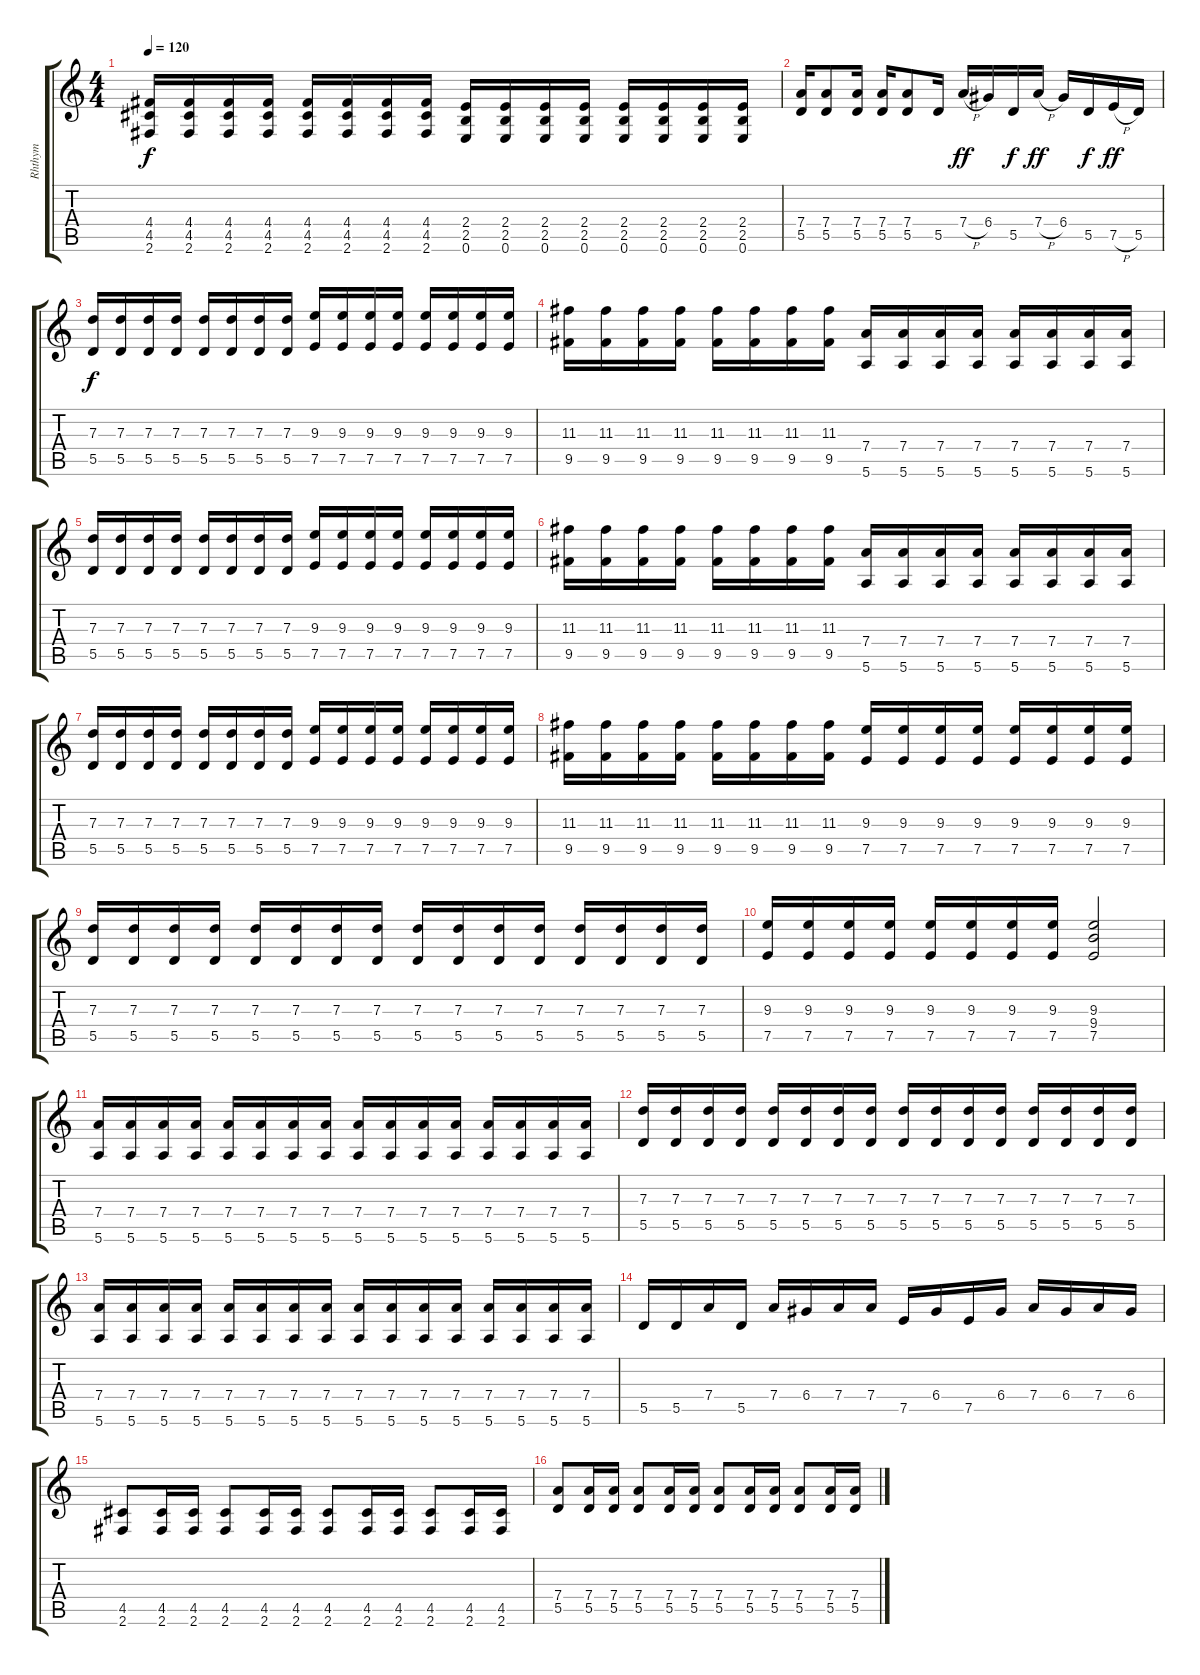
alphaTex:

\track ("Rhthym" "Rhthym") {instrument distortionguitar}
\staff {score tabs}
\tuning (E4 B3 G3 D3 A2 E2) {hide}
\ts (4 4)
\tempo 120
\clef g2
\ks c
(4.4 4.5 2.6).16{dy f} (4.4 4.5 2.6).16 (4.4 4.5 2.6).16 (4.4 4.5 2.6).16 (4.4 4.5 2.6).16 (4.4 4.5 2.6).16 (4.4 4.5 2.6).16 (4.4 4.5 2.6).16 (2.4 2.5 0.6).16 (2.4 2.5 0.6).16 (2.4 2.5 0.6).16 (2.4 2.5 0.6).16 (2.4 2.5 0.6).16 (2.4 2.5 0.6).16 (2.4 2.5 0.6).16 (2.4 2.5 0.6).16 |
(7.4 5.5).16 (7.4 5.5).8 (7.4 5.5).16 (7.4 5.5).16 (7.4 5.5).8 5.5.16 7.4{h}.16{dy ff} 6.4.16 5.5.16{dy f} 7.4{h}.16{dy ff} 6.4.16 5.5.16{dy f} 7.5{h}.16{dy ff} 5.5.16 |
(7.3 5.5).16{dy f} (7.3 5.5).16 (7.3 5.5).16 (7.3 5.5).16 (7.3 5.5).16 (7.3 5.5).16 (7.3 5.5).16 (7.3 5.5).16 (9.3 7.5).16 (9.3 7.5).16 (9.3 7.5).16 (9.3 7.5).16 (9.3 7.5).16 (9.3 7.5).16 (9.3 7.5).16 (9.3 7.5).16 |
(11.3 9.5).16 (11.3 9.5).16 (11.3 9.5).16 (11.3 9.5).16 (11.3 9.5).16 (11.3 9.5).16 (11.3 9.5).16 (11.3 9.5).16 (7.4 5.6).16 (7.4 5.6).16 (7.4 5.6).16 (7.4 5.6).16 (7.4 5.6).16 (7.4 5.6).16 (7.4 5.6).16 (7.4 5.6).16 |
(7.3 5.5).16 (7.3 5.5).16 (7.3 5.5).16 (7.3 5.5).16 (7.3 5.5).16 (7.3 5.5).16 (7.3 5.5).16 (7.3 5.5).16 (9.3 7.5).16 (9.3 7.5).16 (9.3 7.5).16 (9.3 7.5).16 (9.3 7.5).16 (9.3 7.5).16 (9.3 7.5).16 (9.3 7.5).16 |
(11.3 9.5).16 (11.3 9.5).16 (11.3 9.5).16 (11.3 9.5).16 (11.3 9.5).16 (11.3 9.5).16 (11.3 9.5).16 (11.3 9.5).16 (7.4 5.6).16 (7.4 5.6).16 (7.4 5.6).16 (7.4 5.6).16 (7.4 5.6).16 (7.4 5.6).16 (7.4 5.6).16 (7.4 5.6).16 |
(7.3 5.5).16 (7.3 5.5).16 (7.3 5.5).16 (7.3 5.5).16 (7.3 5.5).16 (7.3 5.5).16 (7.3 5.5).16 (7.3 5.5).16 (9.3 7.5).16 (9.3 7.5).16 (9.3 7.5).16 (9.3 7.5).16 (9.3 7.5).16 (9.3 7.5).16 (9.3 7.5).16 (9.3 7.5).16 |
(11.3 9.5).16 (11.3 9.5).16 (11.3 9.5).16 (11.3 9.5).16 (11.3 9.5).16 (11.3 9.5).16 (11.3 9.5).16 (11.3 9.5).16 (9.3 7.5).16 (9.3 7.5).16 (9.3 7.5).16 (9.3 7.5).16 (9.3 7.5).16 (9.3 7.5).16 (9.3 7.5).16 (9.3 7.5).16 |
(7.3 5.5).16 (7.3 5.5).16 (7.3 5.5).16 (7.3 5.5).16 (7.3 5.5).16 (7.3 5.5).16 (7.3 5.5).16 (7.3 5.5).16 (7.3 5.5).16 (7.3 5.5).16 (7.3 5.5).16 (7.3 5.5).16 (7.3 5.5).16 (7.3 5.5).16 (7.3 5.5).16 (7.3 5.5).16 |
(9.3 7.5).16 (9.3 7.5).16 (9.3 7.5).16 (9.3 7.5).16 (9.3 7.5).16 (9.3 7.5).16 (9.3 7.5).16 (9.3 7.5).16 (9.3 9.4 7.5).2 |
(7.4 5.6).16 (7.4 5.6).16 (7.4 5.6).16 (7.4 5.6).16 (7.4 5.6).16 (7.4 5.6).16 (7.4 5.6).16 (7.4 5.6).16 (7.4 5.6).16 (7.4 5.6).16 (7.4 5.6).16 (7.4 5.6).16 (7.4 5.6).16 (7.4 5.6).16 (7.4 5.6).16 (7.4 5.6).16 |
(7.3 5.5).16 (7.3 5.5).16 (7.3 5.5).16 (7.3 5.5).16 (7.3 5.5).16 (7.3 5.5).16 (7.3 5.5).16 (7.3 5.5).16 (7.3 5.5).16 (7.3 5.5).16 (7.3 5.5).16 (7.3 5.5).16 (7.3 5.5).16 (7.3 5.5).16 (7.3 5.5).16 (7.3 5.5).16 |
(7.4 5.6).16 (7.4 5.6).16 (7.4 5.6).16 (7.4 5.6).16 (7.4 5.6).16 (7.4 5.6).16 (7.4 5.6).16 (7.4 5.6).16 (7.4 5.6).16 (7.4 5.6).16 (7.4 5.6).16 (7.4 5.6).16 (7.4 5.6).16 (7.4 5.6).16 (7.4 5.6).16 (7.4 5.6).16 |
5.5.16 5.5.16 7.4.16 5.5.16 7.4.16 6.4.16 7.4.16 7.4.16 7.5.16 6.4.16 7.5.16 6.4.16 7.4.16 6.4.16 7.4.16 6.4.16 |
(4.5 2.6).8 (4.5 2.6).16 (4.5 2.6).16 (4.5 2.6).8 (4.5 2.6).16 (4.5 2.6).16 (4.5 2.6).8 (4.5 2.6).16 (4.5 2.6).16 (4.5 2.6).8 (4.5 2.6).16 (4.5 2.6).16 |
(7.4 5.5).8 (7.4 5.5).16 (7.4 5.5).16 (7.4 5.5).8 (7.4 5.5).16 (7.4 5.5).16 (7.4 5.5).8 (7.4 5.5).16 (7.4 5.5).16 (7.4 5.5).8 (7.4 5.5).16 (7.4 5.5).16
